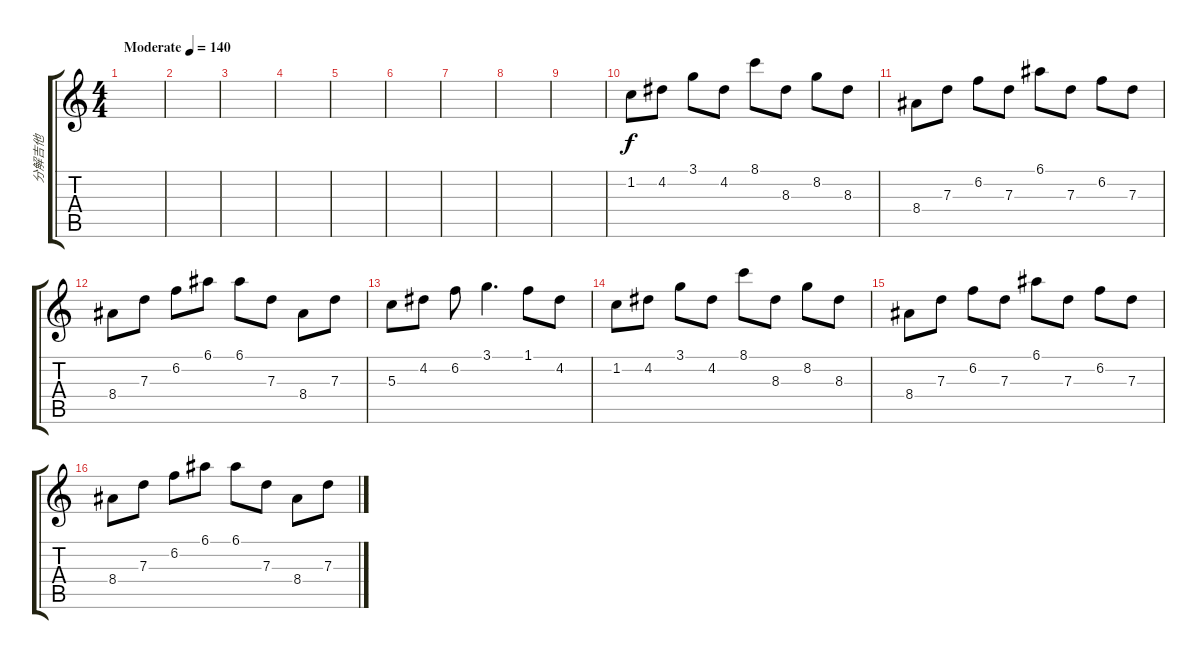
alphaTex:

\track ("分解吉他" "分解吉他") {instrument distortionguitar}
\staff {score tabs}
\tuning (E4 B3 G3 D3 A2 E2) {hide}
\ts (4 4)
\tempo (140 "Moderate")
\clef g2
\ks c
|
|
|
|
|
|
|
|
|
1.2.8 4.2.8 3.1.8 4.2.8 8.1.8 8.3.8{txt ""} 8.2.8 8.3.8 |
8.4.8 7.3.8 6.2.8 7.3.8 6.1.8 7.3.8 6.2.8 7.3.8 |
8.4.8 7.3.8 6.2.8 6.1.8 6.1.8 7.3.8 8.4.8 7.3.8 |
5.3.8 4.2.8 6.2.8 3.1.4{d} 1.1.8 4.2.8 |
1.2.8 4.2.8 3.1.8 4.2.8 8.1.8 8.3.8 8.2.8 8.3.8 |
8.4.8 7.3.8 6.2.8 7.3.8 6.1.8 7.3.8 6.2.8 7.3.8 |
8.4.8 7.3.8 6.2.8 6.1.8 6.1.8 7.3.8 8.4.8 7.3.8
